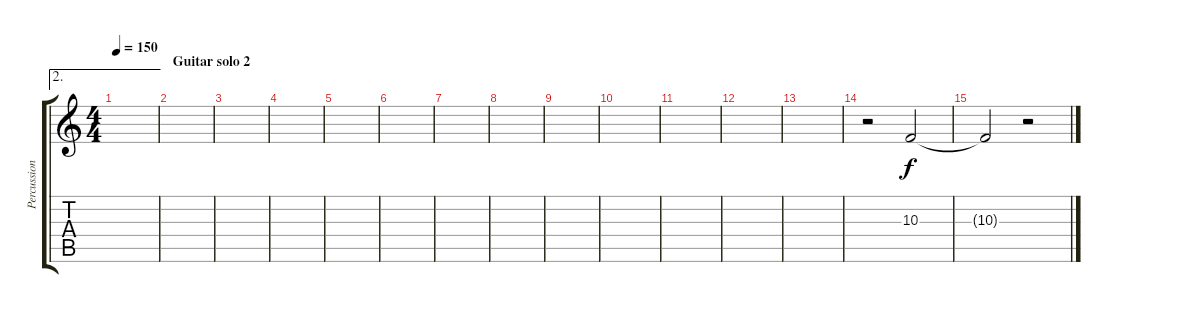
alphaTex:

\track ("Percussions" "Percussion") {instrument reversecymbal}
\staff {score tabs}
\tuning (E4 B3 G3 D3 A2 E2) {hide}
\ae 2
\ts (4 4)
\tempo 150
\clef g2
\ks c
|
\section ("" "Guitar solo 2")
|
|
|
|
|
|
|
|
|
|
|
|
r.2 10.3.2 |
10.3{t}.2 r.2
